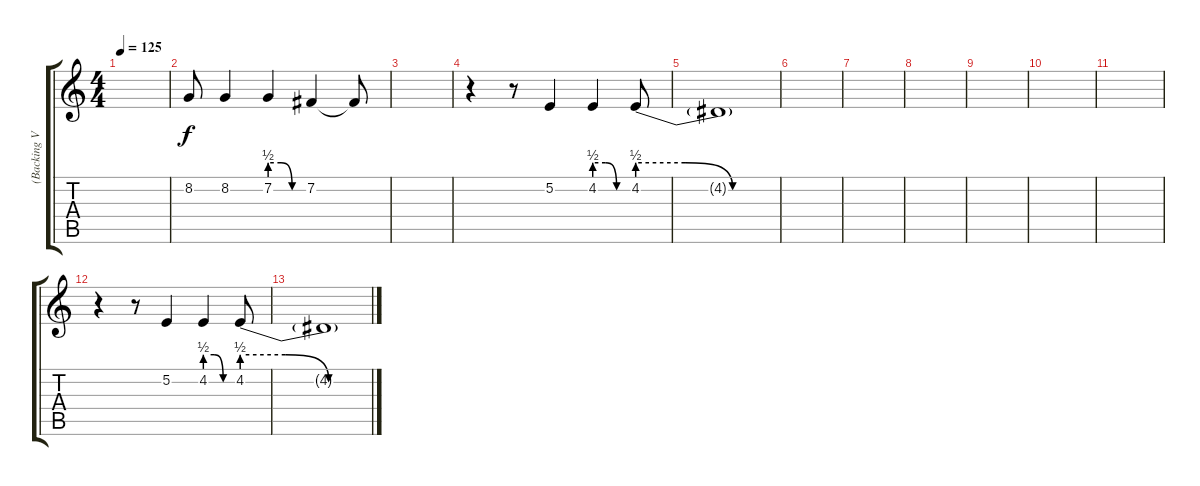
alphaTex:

\track ("(Backing Vocals)" "(Backing V") {instrument lead2sawtooth}
\staff {score tabs}
\tuning (E4 B3 G3 D3 A2 E2) {hide}
\ts (4 4)
\tempo 125
\clef g2
\ks c
|
8.2.8 8.2.4 7.2{be (custom 0 2 20 2 40 0 60 0)}.4 7.2.4 7.2{t}.8 |
|
r.4 r.8 5.2.4 4.2{be (custom 0 2 20 2 40 0 60 0)}.4 4.2{be (custom 0 2 20 2 40 0 60 0)}.8 |
4.2{t}.1 |
|
|
|
|
|
|
r.4 r.8 5.2.4 4.2{be (custom 0 2 20 2 40 0 60 0)}.4 4.2{be (custom 0 2 20 2 40 0 60 0)}.8 |
4.2{t}.1
